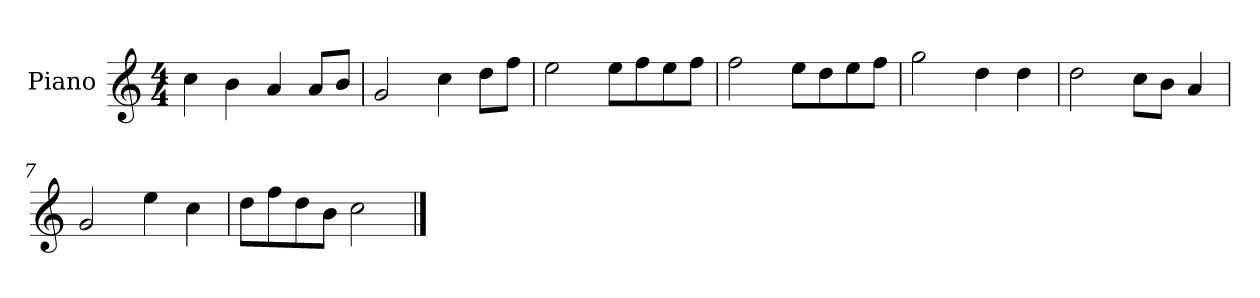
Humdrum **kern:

**kern
*part1
*staff1
*I"Piano
*I'P-no
*clefG2
*k[]
*M4/4
*MM90
=1
4cc\
4b\
4a/
8a/L
8b/J
=2
2g/
4cc\
8dd\L
8ff\J
=3
2ee\
8ee\L
8ff\
8ee\
8ff\J
=4
2ff\
8ee\L
8dd\
8ee\
8ff\J
=5
2gg\
4dd\
4dd\
=6
2dd\
8cc\L
8b\J
4a/
=7
2g/
4ee\
4cc\
=8
8dd\L
8ff\
8dd\
8b\J
2cc\
==
*-
